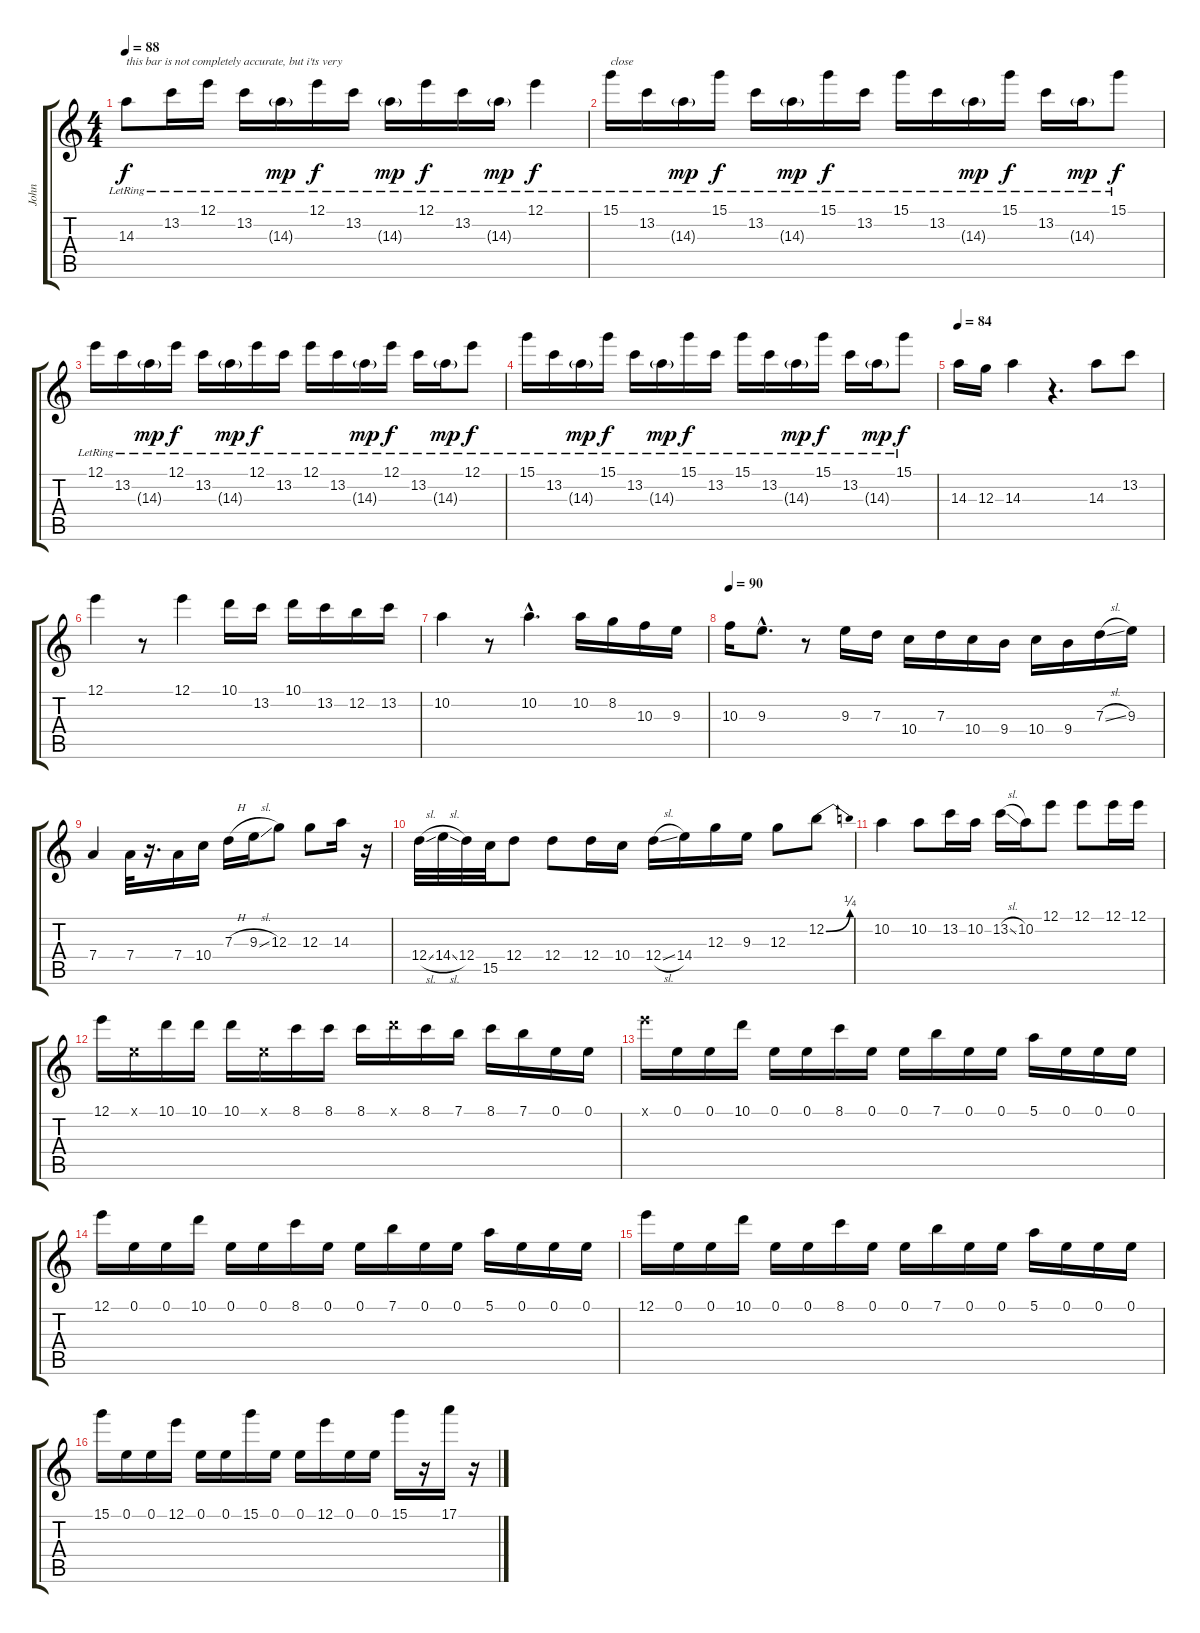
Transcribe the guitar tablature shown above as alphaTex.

\track ("John" "John") {instrument electricguitarjazz}
\staff {score tabs}
\tuning (E4 B3 G3 D3 A2 E2) {hide}
\ts (4 4)
\tempo 88
\clef g2
\ks c
14.3{lr}.8{txt "this bar is not completely accurate, but i'ts very" dy f} 13.2{lr}.16 12.1{lr}.16 13.2{lr}.16 14.3{g lr}.16{dy mp} 12.1{lr}.16{dy f} 13.2{lr}.16 14.3{g lr}.16{dy mp} 12.1{lr}.16{dy f} 13.2{lr}.16 14.3{g lr}.16{dy mp} 12.1{lr}.4{dy f} |
15.1{lr}.16{txt "close"} 13.2{lr}.16 14.3{g lr}.16{dy mp} 15.1{lr}.16{dy f} 13.2{lr}.16 14.3{g lr}.16{dy mp} 15.1{lr}.16{dy f} 13.2{lr}.16 15.1{lr}.16 13.2{lr}.16 14.3{g lr}.16{dy mp} 15.1{lr}.16{dy f} 13.2{lr}.16 14.3{g lr}.16{dy mp} 15.1{lr}.8{dy f} |
12.1{lr}.16 13.2{lr}.16 14.3{g lr}.16{dy mp} 12.1{lr}.16{dy f} 13.2{lr}.16 14.3{g lr}.16{dy mp} 12.1{lr}.16{dy f} 13.2{lr}.16 12.1{lr}.16 13.2{lr}.16 14.3{g lr}.16{dy mp} 12.1{lr}.16{dy f} 13.2{lr}.16 14.3{g lr}.16{dy mp} 12.1{lr}.8{dy f} |
15.1{lr}.16 13.2{lr}.16 14.3{g lr}.16{dy mp} 15.1{lr}.16{dy f} 13.2{lr}.16 14.3{g lr}.16{dy mp} 15.1{lr}.16{dy f} 13.2{lr}.16 15.1{lr}.16 13.2{lr}.16 14.3{g lr}.16{dy mp} 15.1{lr}.16{dy f} 13.2{lr}.16 14.3{g lr}.16{dy mp} 15.1{lr}.8{dy f} |
\tempo 84
14.3.16 12.3.16 14.3.4 r.4{d} 14.3.8 13.2.8 |
12.1.4 r.8 12.1.4 10.1.16 13.2.16 10.1.16 13.2.16 12.2.16 13.2.16 |
10.2.4 r.8 10.2{hac}.4{d} 10.2.16 8.2.16 10.3.16 9.3.16 |
\tempo 90
10.3.16 9.3{hac}.8{d} r.8 9.3.16 7.3.16 10.4.16 7.3.16 10.4.16 9.4.16 10.4.16 9.4.16 7.3{sl}.16 9.3.16 |
7.4.4 7.4.32 r.16{d} 7.4.16 10.4.16 7.3{h}.16 9.3{sl}.16 12.3.8 12.3.8 14.3.16 r.16 |
12.4{sl}.32 14.4{sl}.32 12.4.32 15.5.32 12.4.8 12.4.8 12.4.16 10.4.16 12.4{sl}.16 14.4.16 12.3.16 9.3.16 12.3.8 12.2{be (bend 0 0 60 1)}.8 |
10.2.4 10.2.8 13.2.16 10.2.16 13.2{sl}.16 10.2.16 12.1.8 12.1.8 12.1.16 12.1.16 |
12.1.16 0.1{x}.16 10.1.16 10.1.16 10.1.16 0.1{x}.16 8.1.16 8.1.16 8.1.16 10.1{x}.16 8.1.16 7.1.16 8.1.16 7.1.16 0.1.16 0.1.16 |
12.1{x}.16 0.1.16 0.1.16 10.1.16 0.1.16 0.1.16 8.1.16 0.1.16 0.1.16 7.1.16 0.1.16 0.1.16 5.1.16 0.1.16 0.1.16 0.1.16 |
12.1.16 0.1.16 0.1.16 10.1.16 0.1.16 0.1.16 8.1.16 0.1.16 0.1.16 7.1.16 0.1.16 0.1.16 5.1.16 0.1.16 0.1.16 0.1.16 |
12.1.16 0.1.16 0.1.16 10.1.16 0.1.16 0.1.16 8.1.16 0.1.16 0.1.16 7.1.16 0.1.16 0.1.16 5.1.16 0.1.16 0.1.16 0.1.16 |
15.1.16 0.1.16 0.1.16 12.1.16 0.1.16 0.1.16 15.1.16 0.1.16 0.1.16 12.1.16 0.1.16 0.1.16 15.1.16 r.16 17.1.16 r.16
